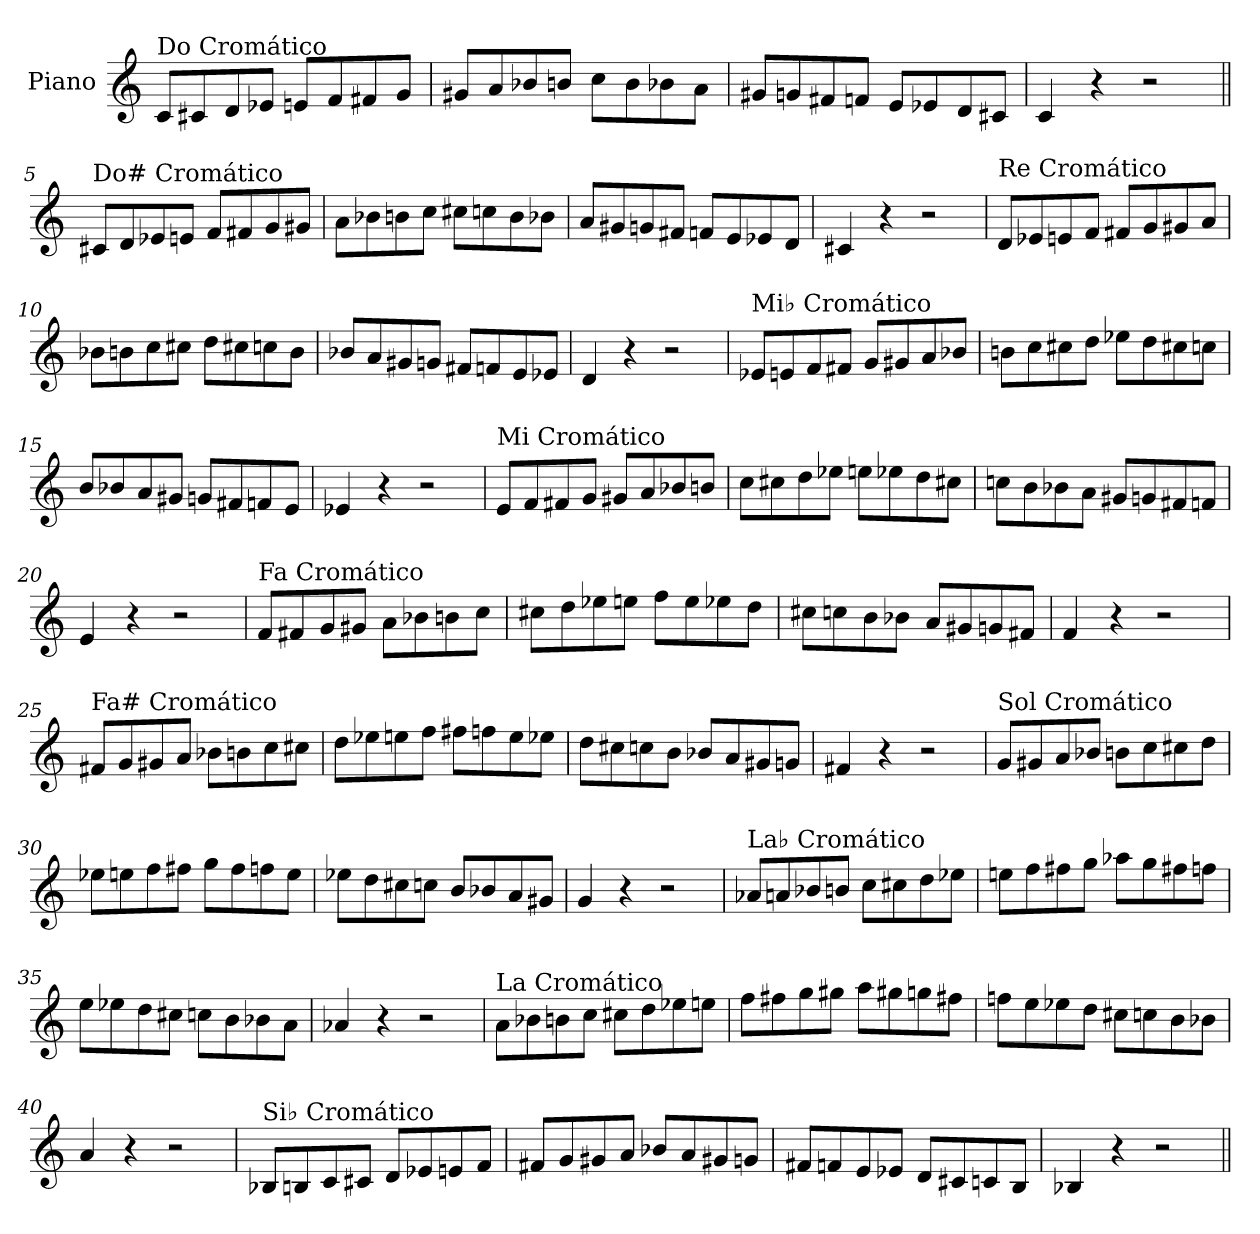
**kern
*part1
*staff1
*I"Piano
*I'Pno.
*clefG2
*k[]
=1
!LO:TX:a:t=Do Cromático
8c/L
8c#X/
8d/
8e-X/J
8en/L
8f/
8f#X/
8g/J
=2
8g#X/L
8a/
8b-X/
8bn/J
8cc\L
8b\
8b-X\
8a\J
=3
8g#X/L
8gn/
8f#X/
8fn/J
8e/L
8e-X/
8d/
8c#X/J
=4
4c/
4r
2r
!!LO:LB:g=z
=5||
!LO:TX:a:t=Do# Cromático
8c#X/L
8d/
8e-X/
8en/J
8f/L
8f#X/
8g/
8g#X/J
=6
8a\L
8b-X\
8bn\
8cc\J
8cc#X\L
8ccn\
8b\
8b-X\J
=7
8a/L
8g#X/
8gn/
8f#X/J
8fn/L
8e/
8e-X/
8d/J
=8
4c#X/
4r
2r
!!LO:LB:g=z
=9
!LO:TX:a:t=Re Cromático
8d/L
8e-X/
8en/
8f/J
8f#X/L
8g/
8g#X/
8a/J
=10
8b-X\L
8bn\
8cc\
8cc#X\J
8dd\L
8cc#X\
8ccn\
8b\J
=11
8b-X/L
8a/
8g#X/
8gn/J
8f#X/L
8fn/
8e/
8e-X/J
=12
4d/
4r
2r
!!LO:LB:g=z
=13
!LO:TX:a:t=Mi♭ Cromático
8e-X/L
8en/
8f/
8f#X/J
8g/L
8g#X/
8a/
8b-X/J
=14
8bn\L
8cc\
8cc#X\
8dd\J
8ee-X\L
8dd\
8cc#X\
8ccn\J
=15
8b/L
8b-X/
8a/
8g#X/J
8gn/L
8f#X/
8fn/
8e/J
=16
4e-X/
4r
2r
!!LO:LB:g=z
=17
!LO:TX:a:t=Mi Cromático
8e/L
8f/
8f#X/
8g/J
8g#X/L
8a/
8b-X/
8bn/J
=18
8cc\L
8cc#X\
8dd\
8ee-X\J
8een\L
8ee-X\
8dd\
8cc#X\J
=19
8ccn\L
8b\
8b-X\
8a\J
8g#X/L
8gn/
8f#X/
8fn/J
=20
4e/
4r
2r
!!LO:LB:g=z
=21
!LO:TX:a:t=Fa Cromático
8f/L
8f#X/
8g/
8g#X/J
8a\L
8b-X\
8bn\
8cc\J
=22
8cc#X\L
8dd\
8ee-X\
8een\J
8ff\L
8ee\
8ee-X\
8dd\J
=23
8cc#X\L
8ccn\
8b\
8b-X\J
8a/L
8g#X/
8gn/
8f#X/J
=24
4f/
4r
2r
!!LO:LB:g=z
=25
!LO:TX:a:t=Fa# Cromático
8f#X/L
8g/
8g#X/
8a/J
8b-X\L
8bn\
8cc\
8cc#X\J
=26
8dd\L
8ee-X\
8een\
8ff\J
8ff#X\L
8ffn\
8ee\
8ee-X\J
=27
8dd\L
8cc#X\
8ccn\
8b\J
8b-X/L
8a/
8g#X/
8gn/J
=28
4f#X/
4r
2r
!!LO:LB:g=z
=29
!LO:TX:a:t=Sol Cromático
8g/L
8g#X/
8a/
8b-X/J
8bn\L
8cc\
8cc#X\
8dd\J
=30
8ee-X\L
8een\
8ff\
8ff#X\J
8gg\L
8ff#\
8ffn\
8ee\J
=31
8ee-X\L
8dd\
8cc#X\
8ccn\J
8b/L
8b-X/
8a/
8g#X/J
=32
4g/
4r
2r
!!LO:LB:g=z
=33
!LO:TX:a:t=La♭ Cromático
8a-X/L
8an/
8b-X/
8bn/J
8cc\L
8cc#X\
8dd\
8ee-X\J
=34
8een\L
8ff\
8ff#X\
8gg\J
8aa-X\L
8gg\
8ff#X\
8ffn\J
=35
8ee\L
8ee-X\
8dd\
8cc#X\J
8ccn\L
8b\
8b-X\
8a\J
=36
4a-X/
4r
2r
!!LO:LB:g=z
=37
!LO:TX:a:t=La Cromático
8a\L
8b-X\
8bn\
8cc\J
8cc#X\L
8dd\
8ee-X\
8een\J
=38
8ff\L
8ff#X\
8gg\
8gg#X\J
8aa\L
8gg#X\
8ggn\
8ff#X\J
=39
8ffn\L
8ee\
8ee-X\
8dd\J
8cc#X\L
8ccn\
8b\
8b-X\J
=40
4a/
4r
2r
!!LO:LB:g=z
=41
!LO:TX:a:t=Si♭ Cromático
8B-X/L
8Bn/
8c/
8c#X/J
8d/L
8e-X/
8en/
8f/J
=42
8f#X/L
8g/
8g#X/
8a/J
8b-X/L
8a/
8g#X/
8gn/J
=43
8f#X/L
8fn/
8e/
8e-X/J
8d/L
8c#X/
8cn/
8B/J
=44
4B-X/
4r
2r
=||
*-
